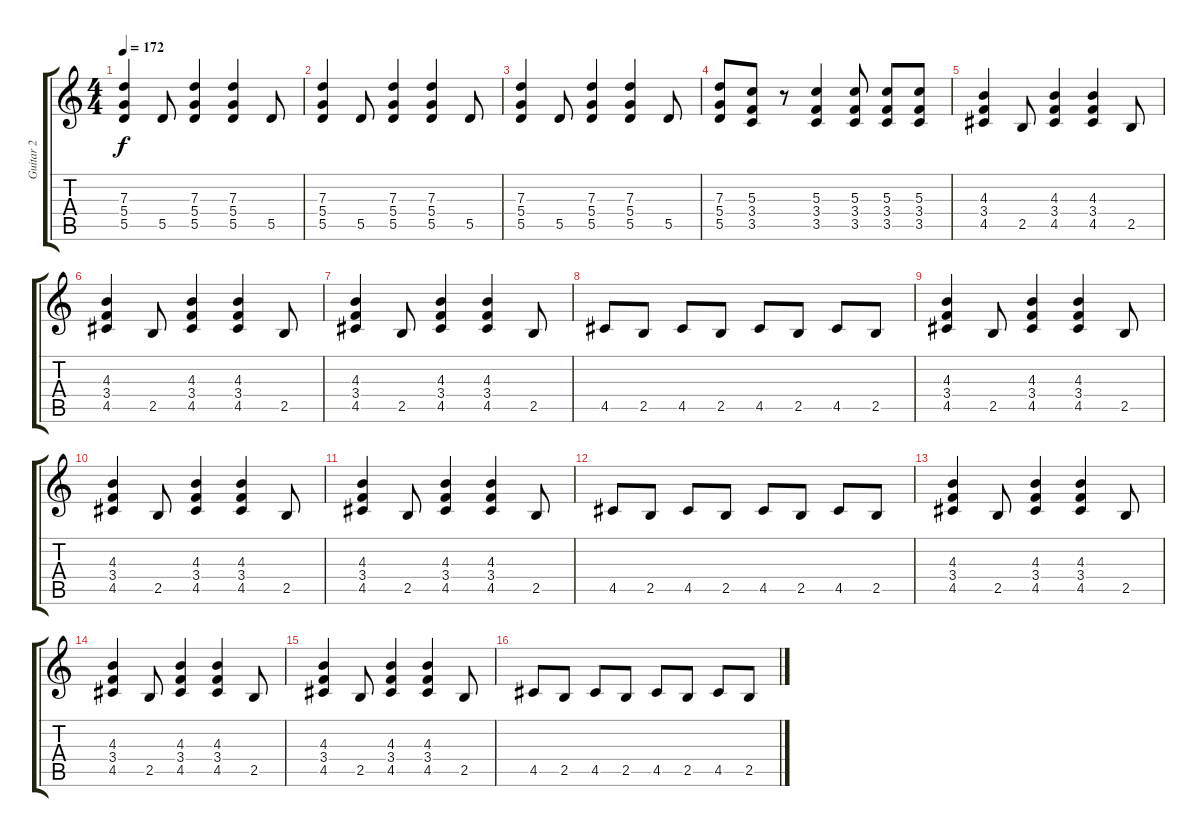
\track ("Guitar 2" "Guitar 2") {instrument overdrivenguitar}
\staff {score tabs}
\tuning (E4 B3 G3 D3 A2 E2) {hide}
\ts (4 4)
\tempo 172
\clef g2
\ks c
(7.3 5.4 5.5).4{dy f} 5.5.8 (7.3 5.4 5.5).4 (7.3 5.4 5.5).4 5.5.8 |
(7.3 5.4 5.5).4 5.5.8 (7.3 5.4 5.5).4 (7.3 5.4 5.5).4 5.5.8 |
(7.3 5.4 5.5).4 5.5.8 (7.3 5.4 5.5).4 (7.3 5.4 5.5).4 5.5.8 |
(7.3 5.4 5.5).8 (5.3 3.4 3.5).8 r.8 (5.3 3.4 3.5).4 (5.3 3.4 3.5).8 (5.3 3.4 3.5).8 (5.3 3.4 3.5).8 |
(4.3 3.4 4.5).4 2.5.8 (4.3 3.4 4.5).4 (4.3 3.4 4.5).4 2.5.8 |
(4.3 3.4 4.5).4 2.5.8 (4.3 3.4 4.5).4 (4.3 3.4 4.5).4 2.5.8 |
(4.3 3.4 4.5).4 2.5.8 (4.3 3.4 4.5).4 (4.3 3.4 4.5).4 2.5.8 |
4.5.8 2.5.8 4.5.8 2.5.8 4.5.8 2.5.8 4.5.8 2.5.8 |
(4.3 3.4 4.5).4 2.5.8 (4.3 3.4 4.5).4 (4.3 3.4 4.5).4 2.5.8 |
(4.3 3.4 4.5).4 2.5.8 (4.3 3.4 4.5).4 (4.3 3.4 4.5).4 2.5.8 |
(4.3 3.4 4.5).4 2.5.8 (4.3 3.4 4.5).4 (4.3 3.4 4.5).4 2.5.8 |
4.5.8 2.5.8 4.5.8 2.5.8 4.5.8 2.5.8 4.5.8 2.5.8 |
(4.3 3.4 4.5).4 2.5.8 (4.3 3.4 4.5).4 (4.3 3.4 4.5).4 2.5.8 |
(4.3 3.4 4.5).4 2.5.8 (4.3 3.4 4.5).4 (4.3 3.4 4.5).4 2.5.8 |
(4.3 3.4 4.5).4 2.5.8 (4.3 3.4 4.5).4 (4.3 3.4 4.5).4 2.5.8 |
4.5.8 2.5.8 4.5.8 2.5.8 4.5.8 2.5.8 4.5.8 2.5.8
